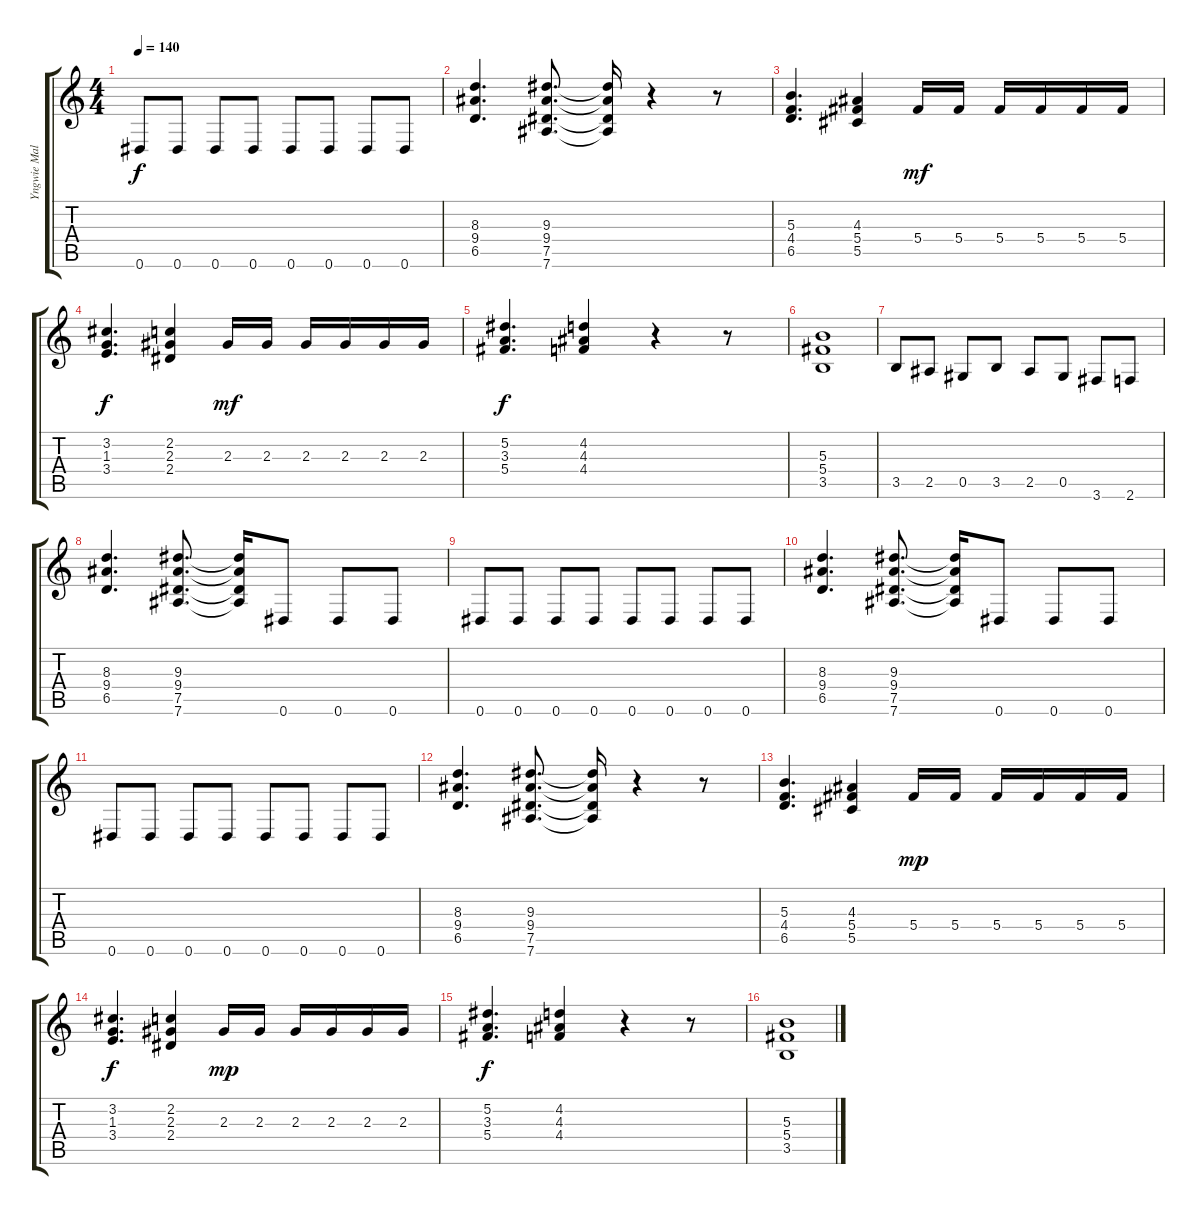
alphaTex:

\track ("Yngwie Malmsteen" "Yngwie Mal") {instrument distortionguitar}
\staff {score tabs}
\tuning (Eb4 Bb3 Gb3 Db3 Ab2 Eb2) {hide}
\ts (4 4)
\tempo 140
\clef g2
\ks c
0.6.8{dy f} 0.6.8 0.6.8 0.6.8 0.6.8 0.6.8 0.6.8 0.6.8 |
(8.3 9.4 6.5).4{d} (9.3 9.4 7.5 7.6).8{d} (9.3{t} 9.4{t} 7.5{t} 7.6{t}).16 r.4 r.8 |
(5.3 4.4 6.5).4{d} (4.3 5.4 5.5).4 5.4.16{dy mf} 5.4.16 5.4.16 5.4.16 5.4.16 5.4.16 |
(3.2 1.3 3.4).4{d dy f} (2.2 2.3 2.4).4 2.3.16{dy mf} 2.3.16 2.3.16 2.3.16 2.3.16 2.3.16 |
(5.2 3.3 5.4).4{d dy f} (4.2 4.3 4.4).4 r.4 r.8 |
(5.3 5.4 3.5).1 |
3.5.8 2.5.8 0.5.8 3.5.8 2.5.8 0.5.8 3.6.8 2.6.8 |
(8.3 9.4 6.5).4{d} (9.3 9.4 7.5 7.6).8{d} (9.3{t} 9.4{t} 7.5{t} 7.6{t}).16 0.6.8 0.6.8 0.6.8 |
0.6.8 0.6.8 0.6.8 0.6.8 0.6.8 0.6.8 0.6.8 0.6.8 |
(8.3 9.4 6.5).4{d} (9.3 9.4 7.5 7.6).8{d} (9.3{t} 9.4{t} 7.5{t} 7.6{t}).16 0.6.8 0.6.8 0.6.8 |
0.6.8 0.6.8 0.6.8 0.6.8 0.6.8 0.6.8 0.6.8 0.6.8 |
(8.3 9.4 6.5).4{d} (9.3 9.4 7.5 7.6).8{d} (9.3{t} 9.4{t} 7.5{t} 7.6{t}).16 r.4 r.8 |
(5.3 4.4 6.5).4{d} (4.3 5.4 5.5).4 5.4.16{dy mp} 5.4.16 5.4.16 5.4.16 5.4.16 5.4.16 |
(3.2 1.3 3.4).4{d dy f} (2.2 2.3 2.4).4 2.3.16{dy mp} 2.3.16 2.3.16 2.3.16 2.3.16 2.3.16 |
(5.2 3.3 5.4).4{d dy f} (4.2 4.3 4.4).4 r.4 r.8 |
(5.3 5.4 3.5).1
